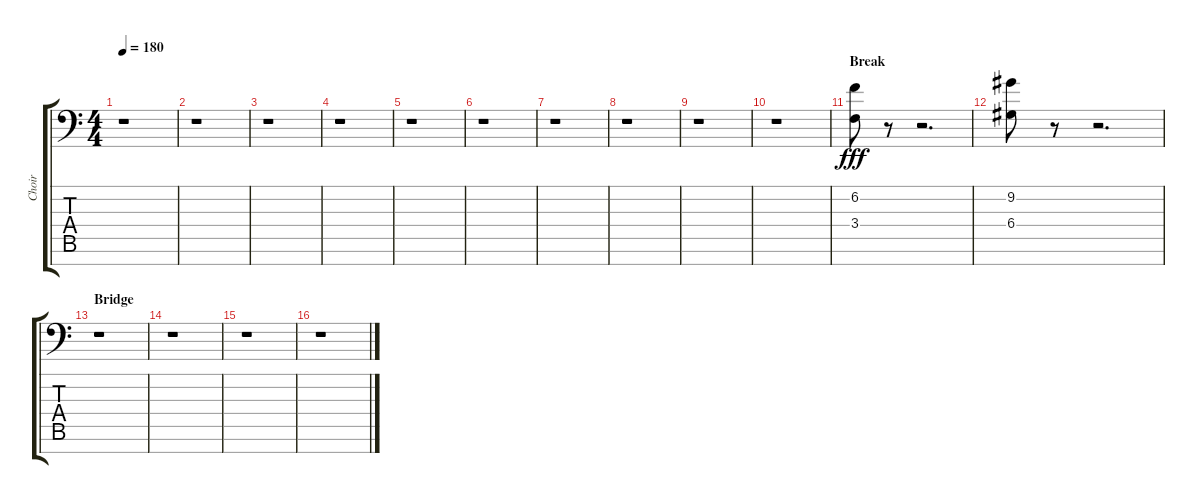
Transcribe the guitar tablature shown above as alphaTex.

\track ("Choir" "Choir") {instrument choiraahs}
\staff {score tabs}
\tuning (E4 B3 G3 D3 A2 E2 C-1) {hide}
\ts (4 4)
\tempo 180
\clef f4
\ks c
r.1{dy fff} |
r.1 |
r.1 |
r.1 |
r.1 |
r.1 |
r.1 |
r.1 |
r.1 |
r.1 |
\section ("" "Break")
(6.2 3.4).8 r.8 r.2{d} |
(9.2 6.4).8 r.8 r.2{d} |
\section ("" "Bridge")
r.1 |
r.1 |
r.1 |
r.1
